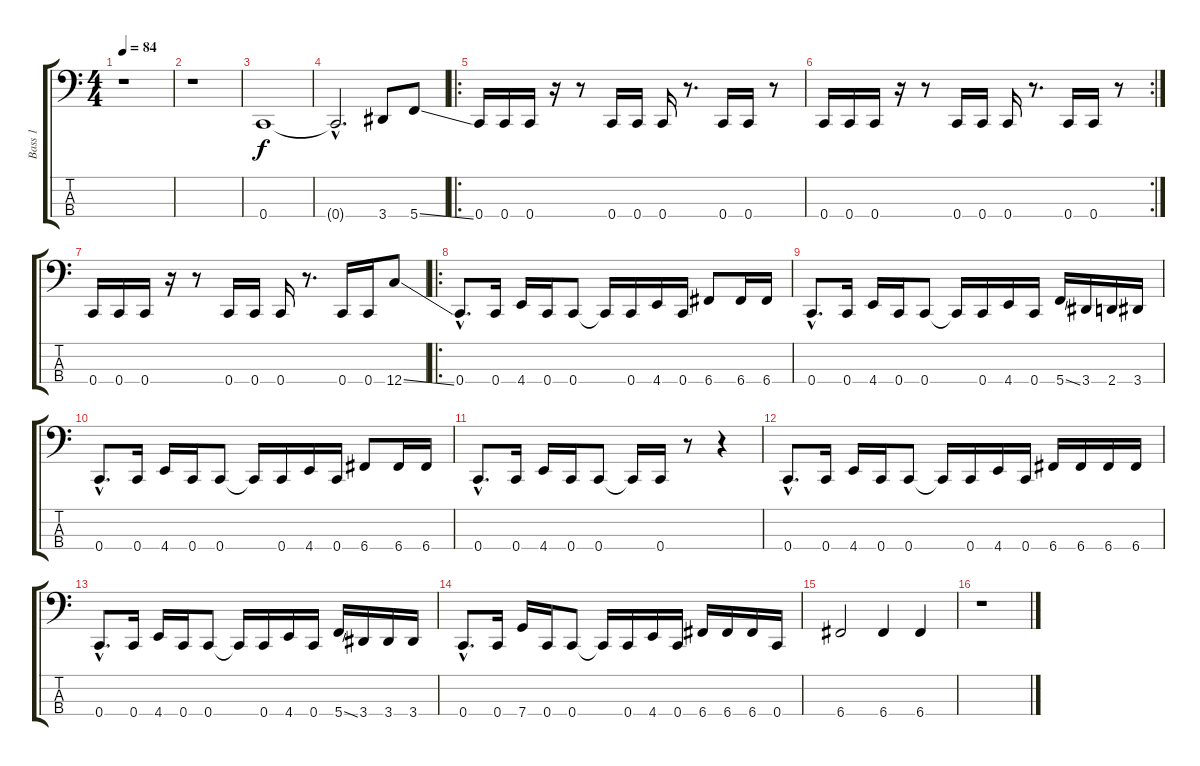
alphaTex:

\track ("Bass 1" "Bass 1") {instrument electricbasspick}
\staff {score tabs}
\tuning (F2 C2 G1 C1) {hide}
\ts (4 4)
\tempo 84
\clef f4
\ks c
r.1{dy f instrument electricbasspick} |
r.1 |
0.4.1 |
0.4{hac t}.2{d} 3.4.8 5.4{ss}.8 |
\ro
0.4.16 0.4.16 0.4.16 r.16 r.8 0.4.16 0.4.16 0.4.16 r.8{d} 0.4.16 0.4.16 r.8 |
\rc 2
0.4.16 0.4.16 0.4.16 r.16 r.8 0.4.16 0.4.16 0.4.16 r.8{d} 0.4.16 0.4.16 r.8 |
0.4.16 0.4.16 0.4.16 r.16 r.8 0.4.16 0.4.16 0.4.16 r.8{d} 0.4.16 0.4.16 12.4{ss}.8 |
\ro
0.4{hac}.8{d} 0.4.16 4.4.16 0.4.16 0.4.8 0.4{t}.16 0.4.16 4.4.16 0.4.16 6.4.8 6.4.16 6.4.16 |
0.4{hac}.8{d} 0.4.16 4.4.16 0.4.16 0.4.8 0.4{t}.16 0.4.16 4.4.16 0.4.16 5.4{ss}.16 3.4.16 2.4.16 3.4.16 |
0.4{hac}.8{d} 0.4.16 4.4.16 0.4.16 0.4.8 0.4{t}.16 0.4.16 4.4.16 0.4.16 6.4.8 6.4.16 6.4.16 |
0.4{hac}.8{d} 0.4.16 4.4.16 0.4.16 0.4.8 0.4{t}.16 0.4.16 r.8 r.4 |
0.4{hac}.8{d} 0.4.16 4.4.16 0.4.16 0.4.8 0.4{t}.16 0.4.16 4.4.16 0.4.16 6.4.16 6.4.16 6.4.16 6.4.16 |
0.4{hac}.8{d} 0.4.16 4.4.16 0.4.16 0.4.8 0.4{t}.16 0.4.16 4.4.16 0.4.16 5.4{ss}.16 3.4.16 3.4.16 3.4.16 |
0.4{hac}.8{d} 0.4.16 7.4.16 0.4.16 0.4.8 0.4{t}.16 0.4.16 4.4.16 0.4.16 6.4.16 6.4.16 6.4.16 0.4.16 |
6.4.2 6.4.4 6.4.4 |
r.1
